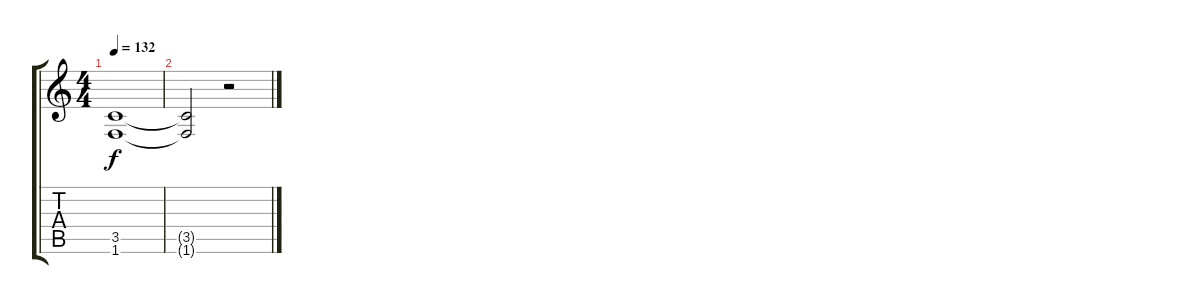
\track "" {instrument overdrivenguitar}
\staff {score tabs}
\tuning (E4 B3 G3 D3 A2 E2) {hide}
\ts (4 4)
\tempo 132
\clef g2
\ks c
(3.5 1.6).1{dy f} |
(3.5{t} 1.6{t}).2 r.2
